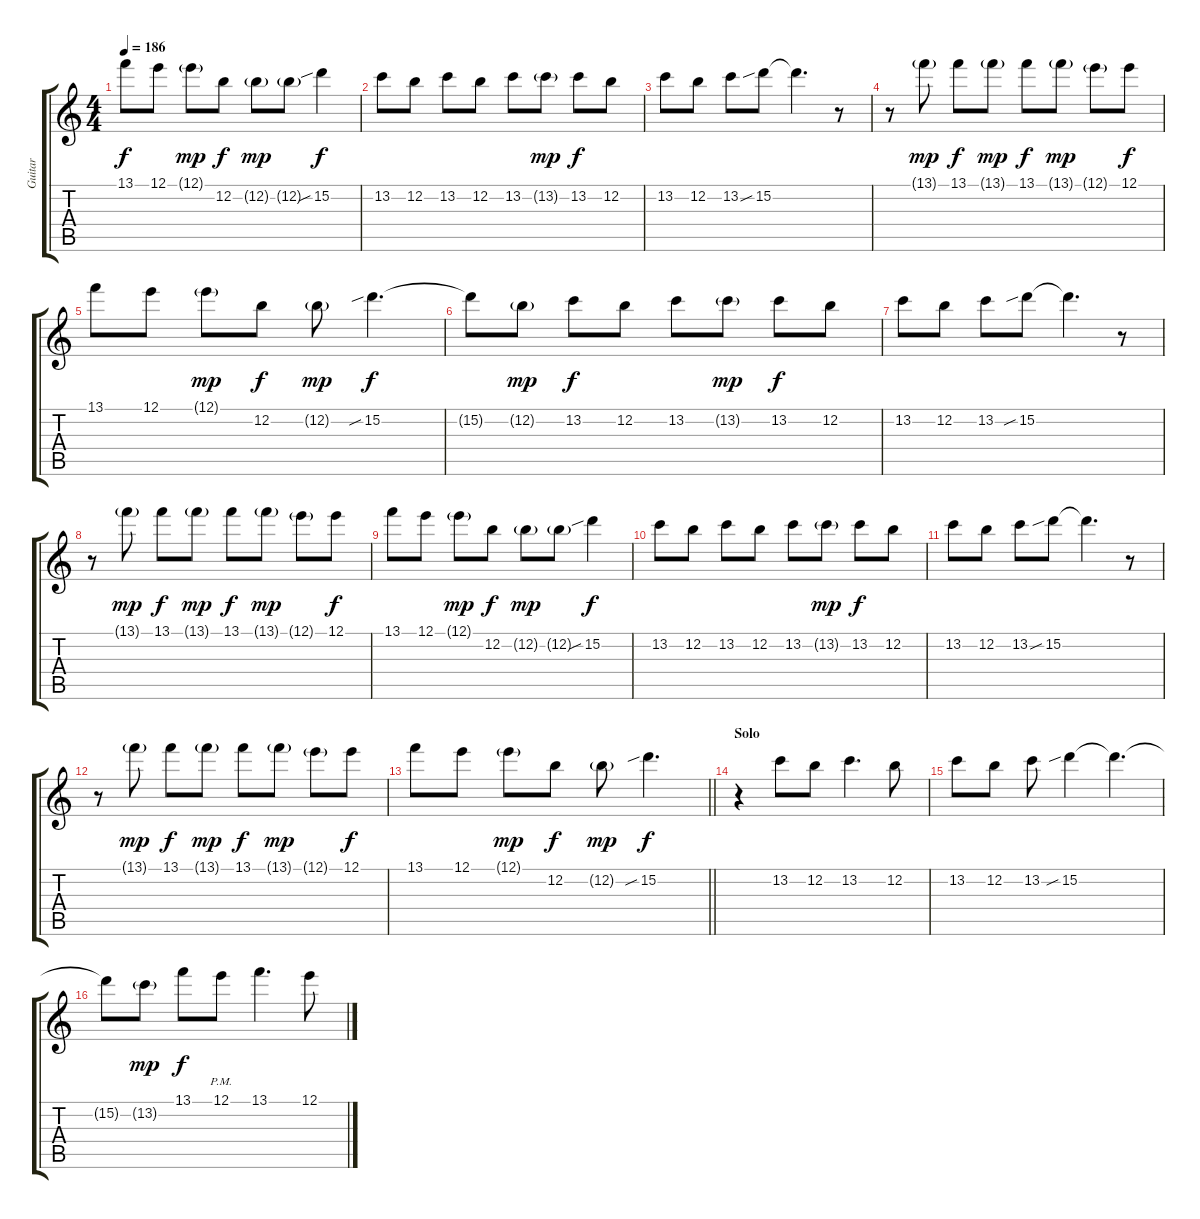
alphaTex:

\track ("Guitar" "Guitar") {instrument distortionguitar}
\staff {score tabs}
\tuning (E4 B3 G3 D3 A2 E2) {hide}
\ts (4 4)
\tempo 186
\clef g2
\ks c
13.1.8{dy f} 12.1.8 12.1{g}.8{dy mp} 12.2.8{dy f} 12.2{g}.8{dy mp} 12.2{g}.8 15.2{sib}.4{dy f} |
13.2.8 12.2.8 13.2.8 12.2.8 13.2.8 13.2{g}.8{dy mp} 13.2.8{dy f} 12.2.8 |
13.2.8 12.2.8 13.2.8 15.2{sib}.8 15.2{t}.4{d} r.8 |
r.8 13.1{g}.8{dy mp} 13.1.8{dy f} 13.1{g}.8{dy mp} 13.1.8{dy f} 13.1{g}.8{dy mp} 12.1{g}.8 12.1.8{dy f} |
13.1.8 12.1.8 12.1{g}.8{dy mp} 12.2.8{dy f} 12.2{g}.8{dy mp} 15.2{sib}.4{d dy f} |
15.2{t}.8 12.2{g}.8{dy mp volume 8} 13.2.8{dy f} 12.2.8 13.2.8 13.2{g}.8{dy mp} 13.2.8{dy f} 12.2.8 |
13.2.8 12.2.8 13.2.8 15.2{sib}.8 15.2{t}.4{d} r.8 |
r.8 13.1{g}.8{dy mp} 13.1.8{dy f} 13.1{g}.8{dy mp} 13.1.8{dy f} 13.1{g}.8{dy mp} 12.1{g}.8 12.1.8{dy f} |
13.1.8 12.1.8 12.1{g}.8{dy mp} 12.2.8{dy f} 12.2{g}.8{dy mp} 12.2{g}.8 15.2{sib}.4{dy f} |
13.2.8 12.2.8 13.2.8 12.2.8 13.2.8 13.2{g}.8{dy mp} 13.2.8{dy f} 12.2.8 |
13.2.8 12.2.8 13.2.8 15.2{sib}.8 15.2{t}.4{d} r.8 |
r.8{volume 10} 13.1{g}.8{dy mp} 13.1.8{dy f} 13.1{g}.8{dy mp} 13.1.8{dy f} 13.1{g}.8{dy mp} 12.1{g}.8 12.1.8{dy f} |
\barLineRight lightlight
13.1.8 12.1.8 12.1{g}.8{dy mp} 12.2.8{dy f} 12.2{g}.8{dy mp} 15.2{sib}.4{d dy f} |
\section ("" "Solo")
r.4{volume 11} 13.2.8 12.2.8 13.2.4{d} 12.2.8 |
13.2.8 12.2.8 13.2.8 15.2{sib}.4 15.2{t}.4{d} |
15.2{t}.8 13.2{g}.8{dy mp} 13.1.8{dy f} 12.1{pm}.8 13.1.4{d} 12.1.8
